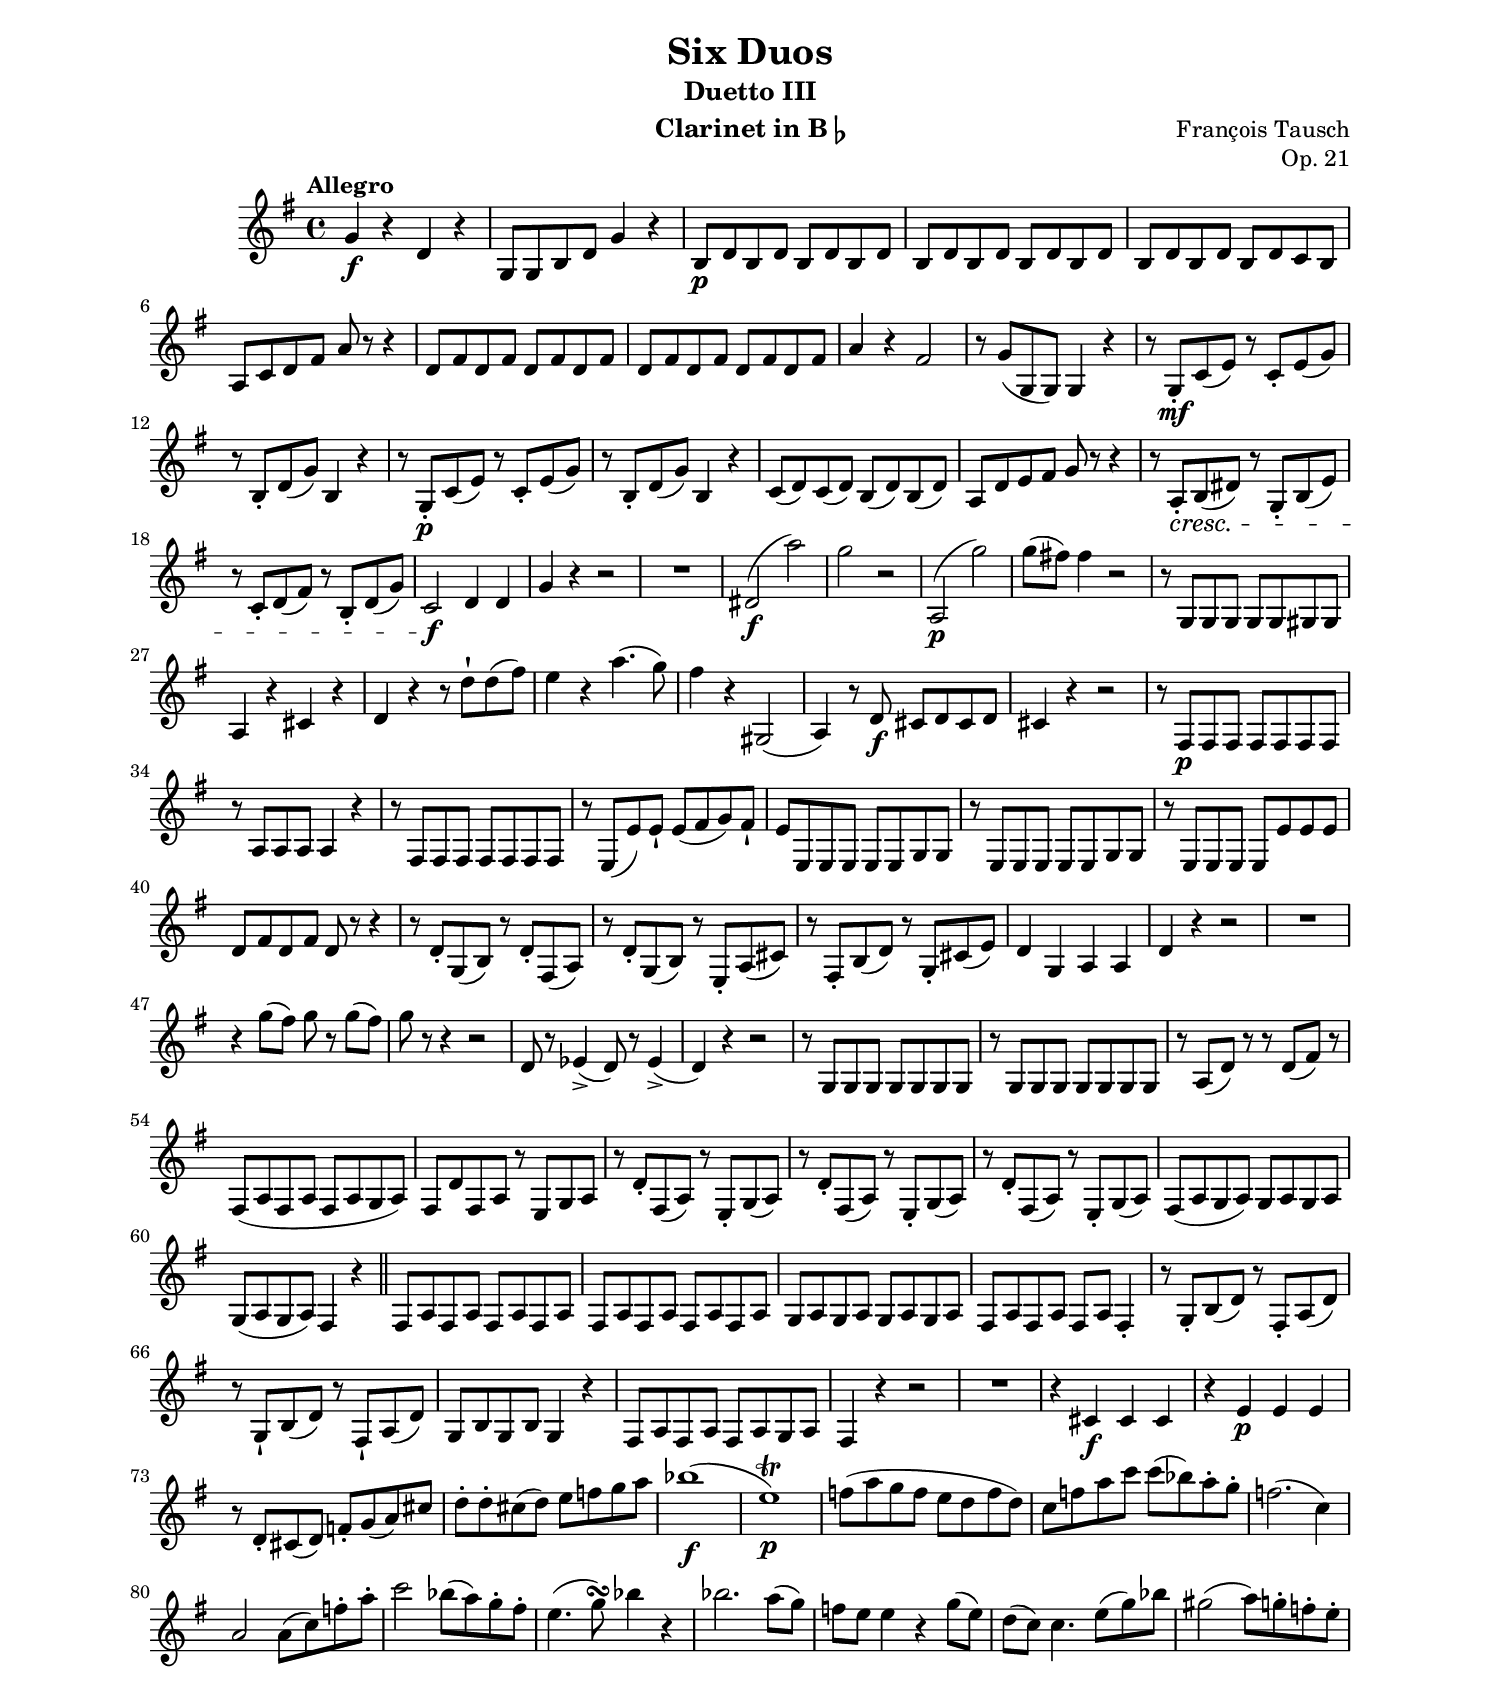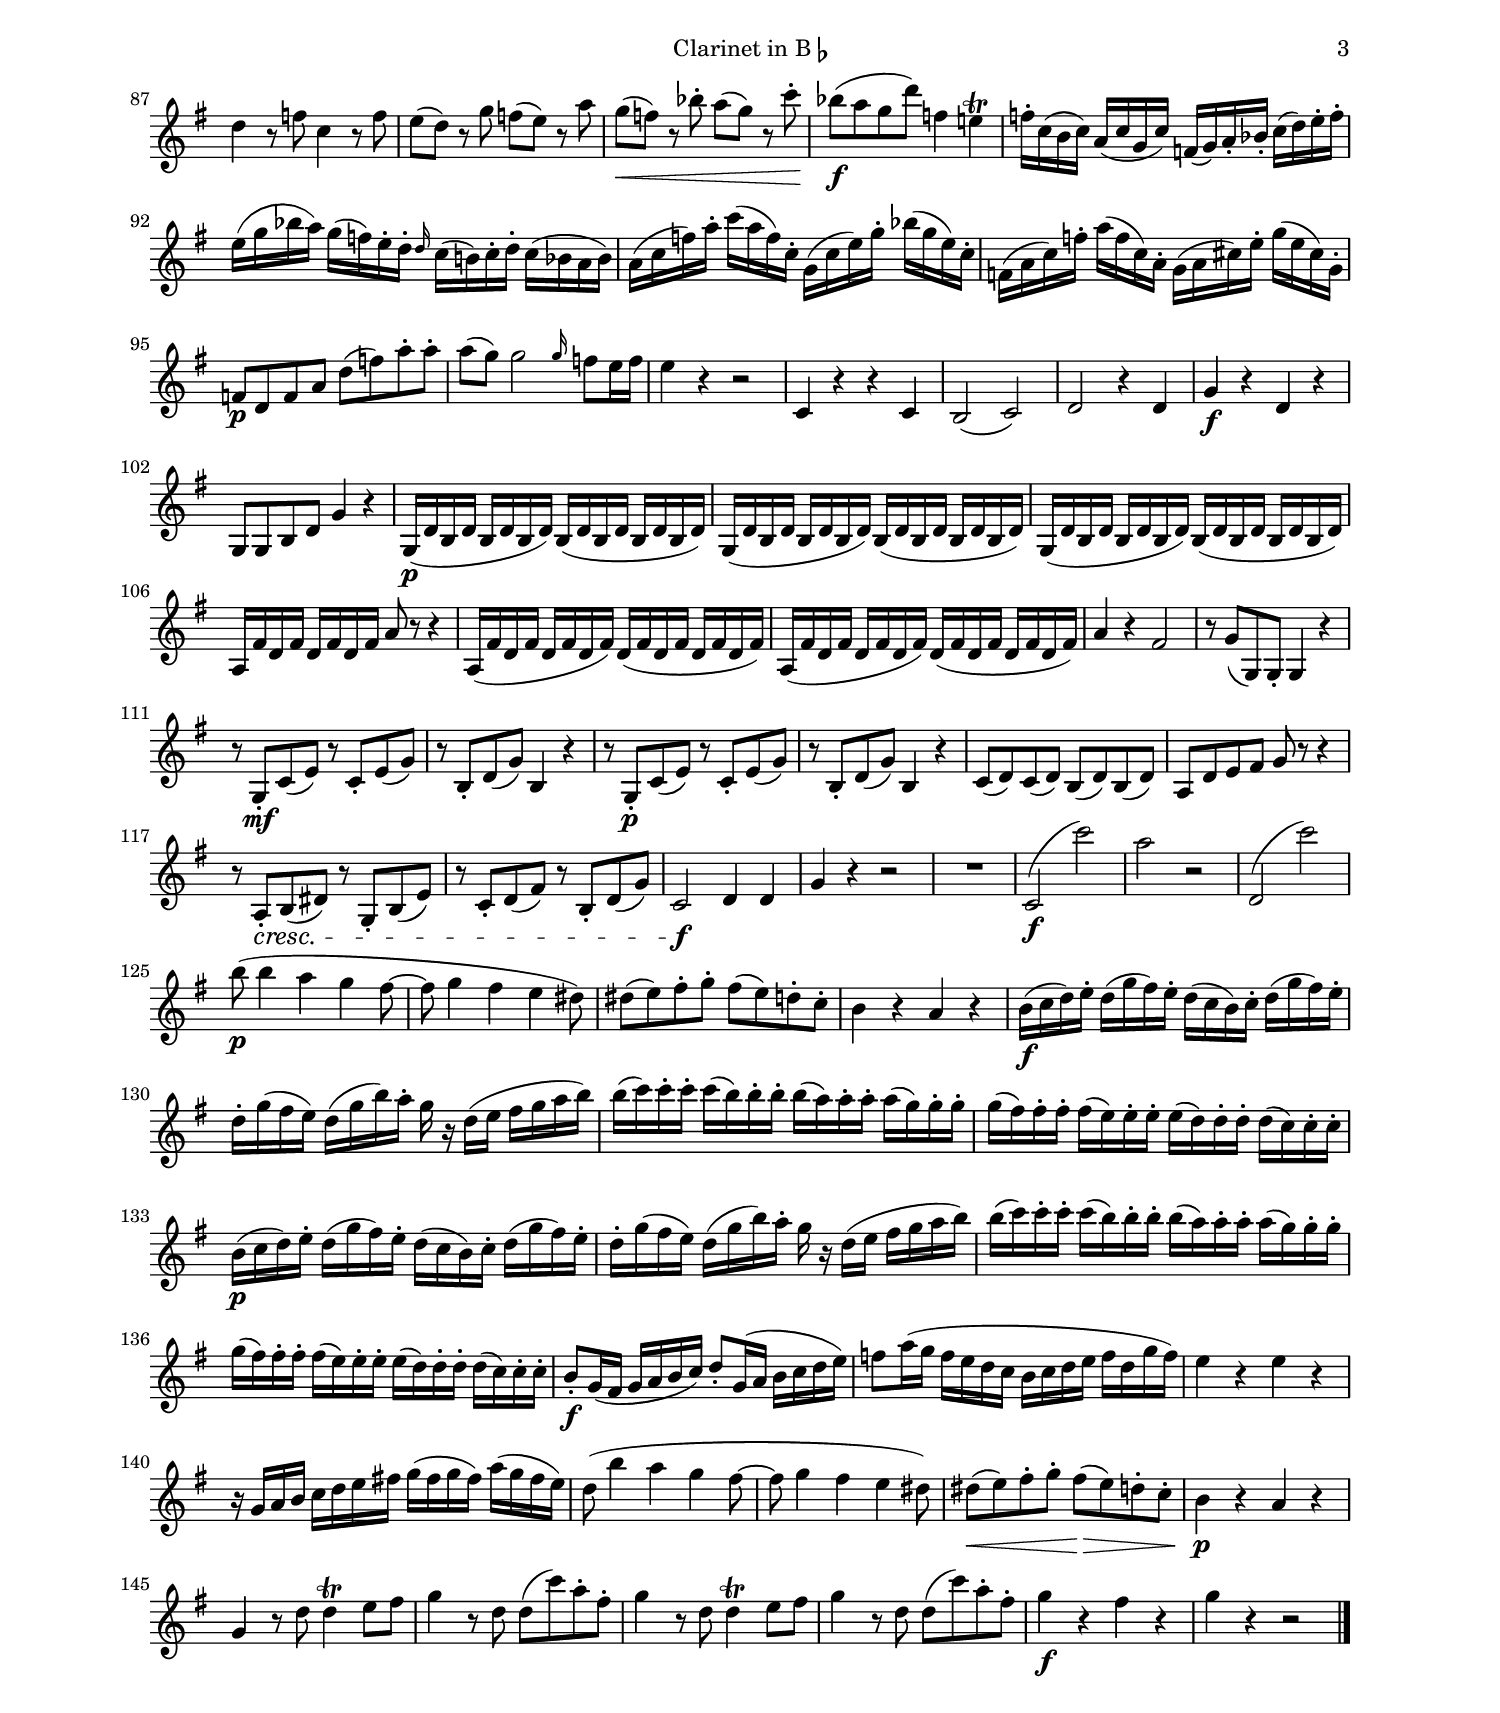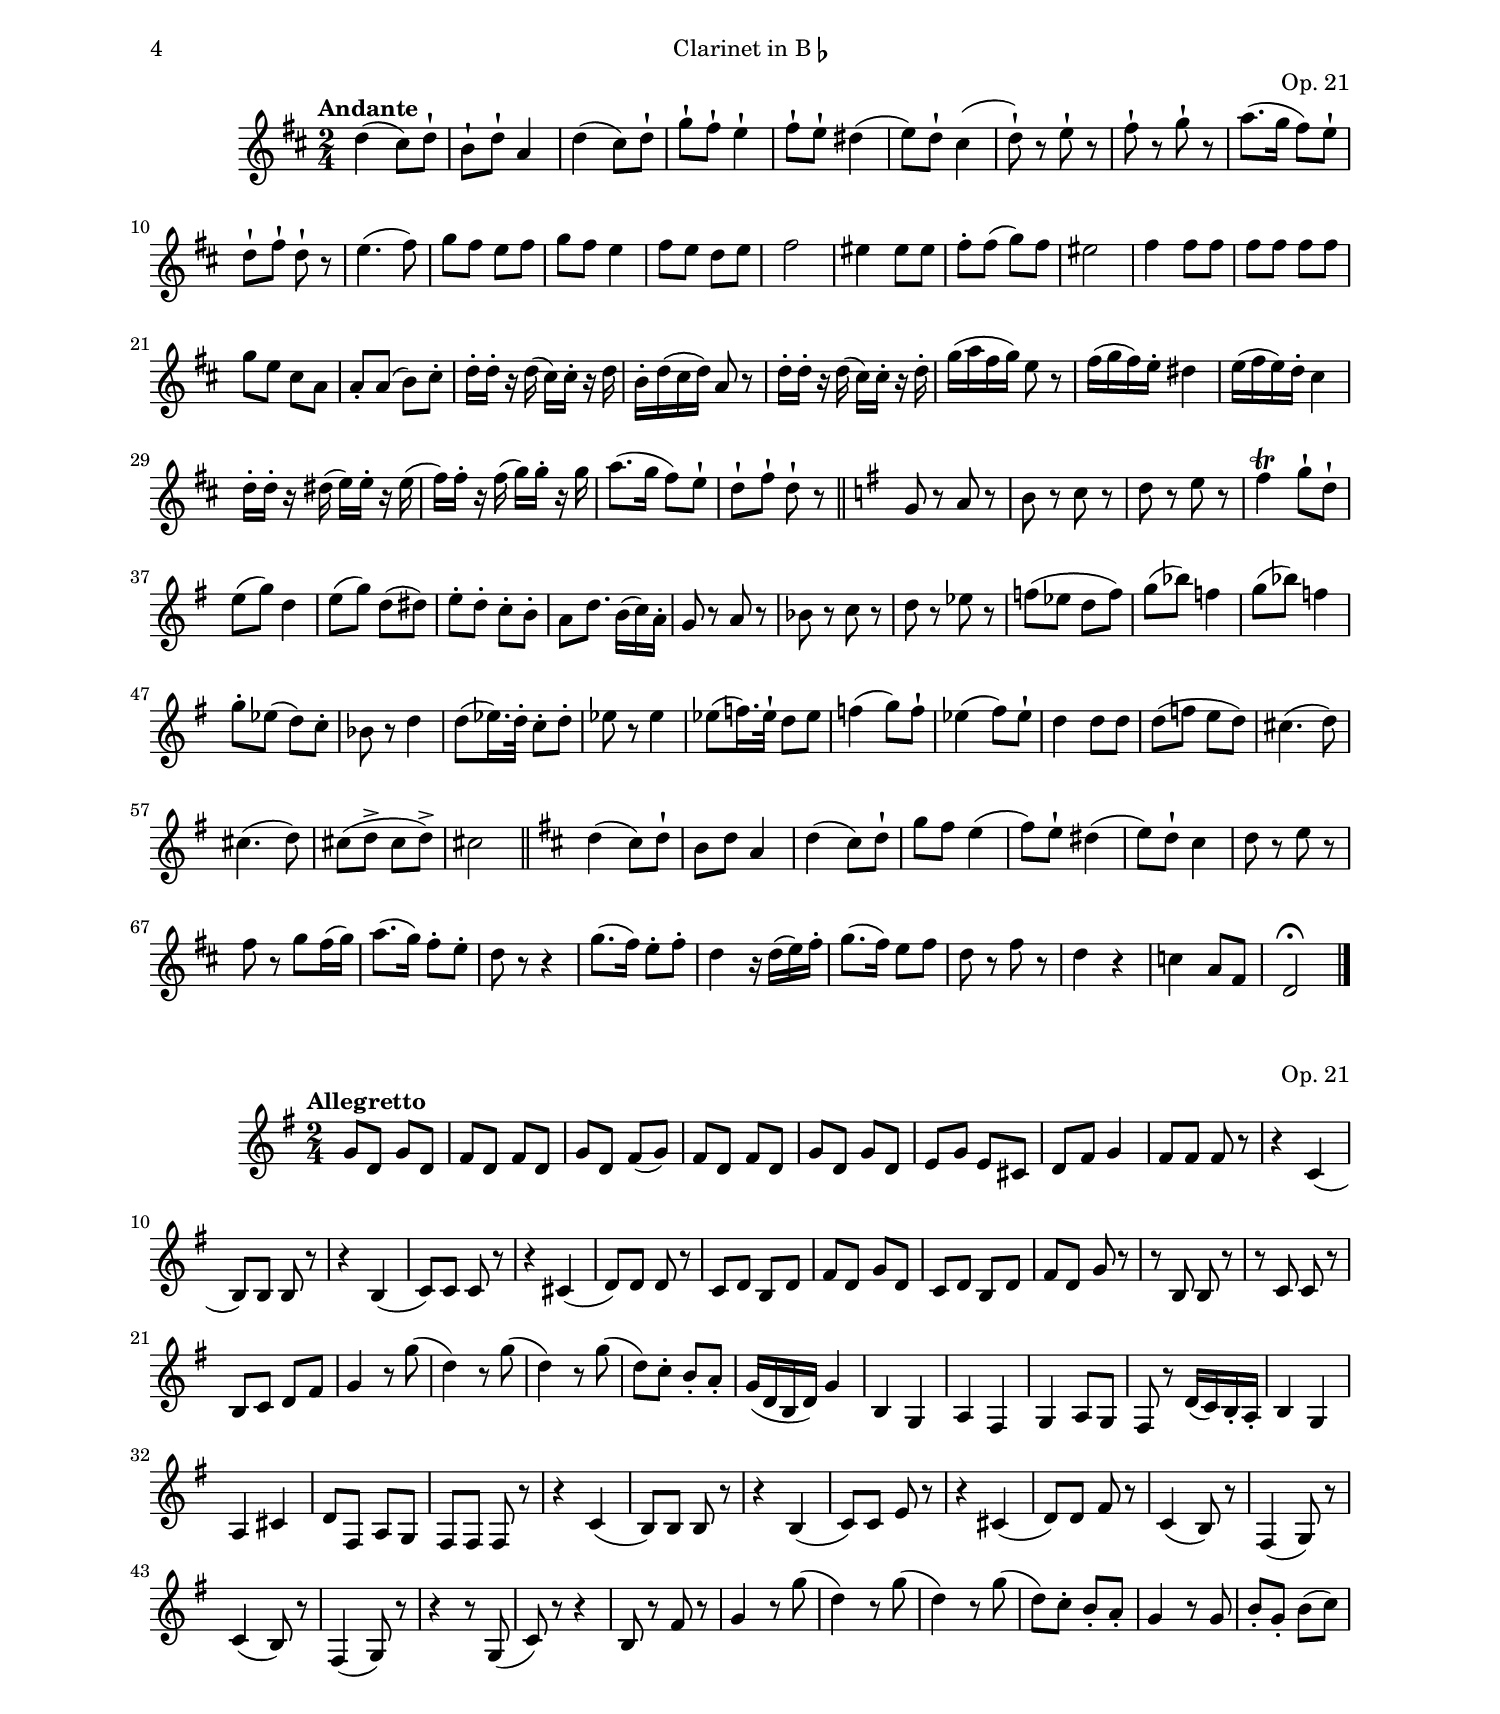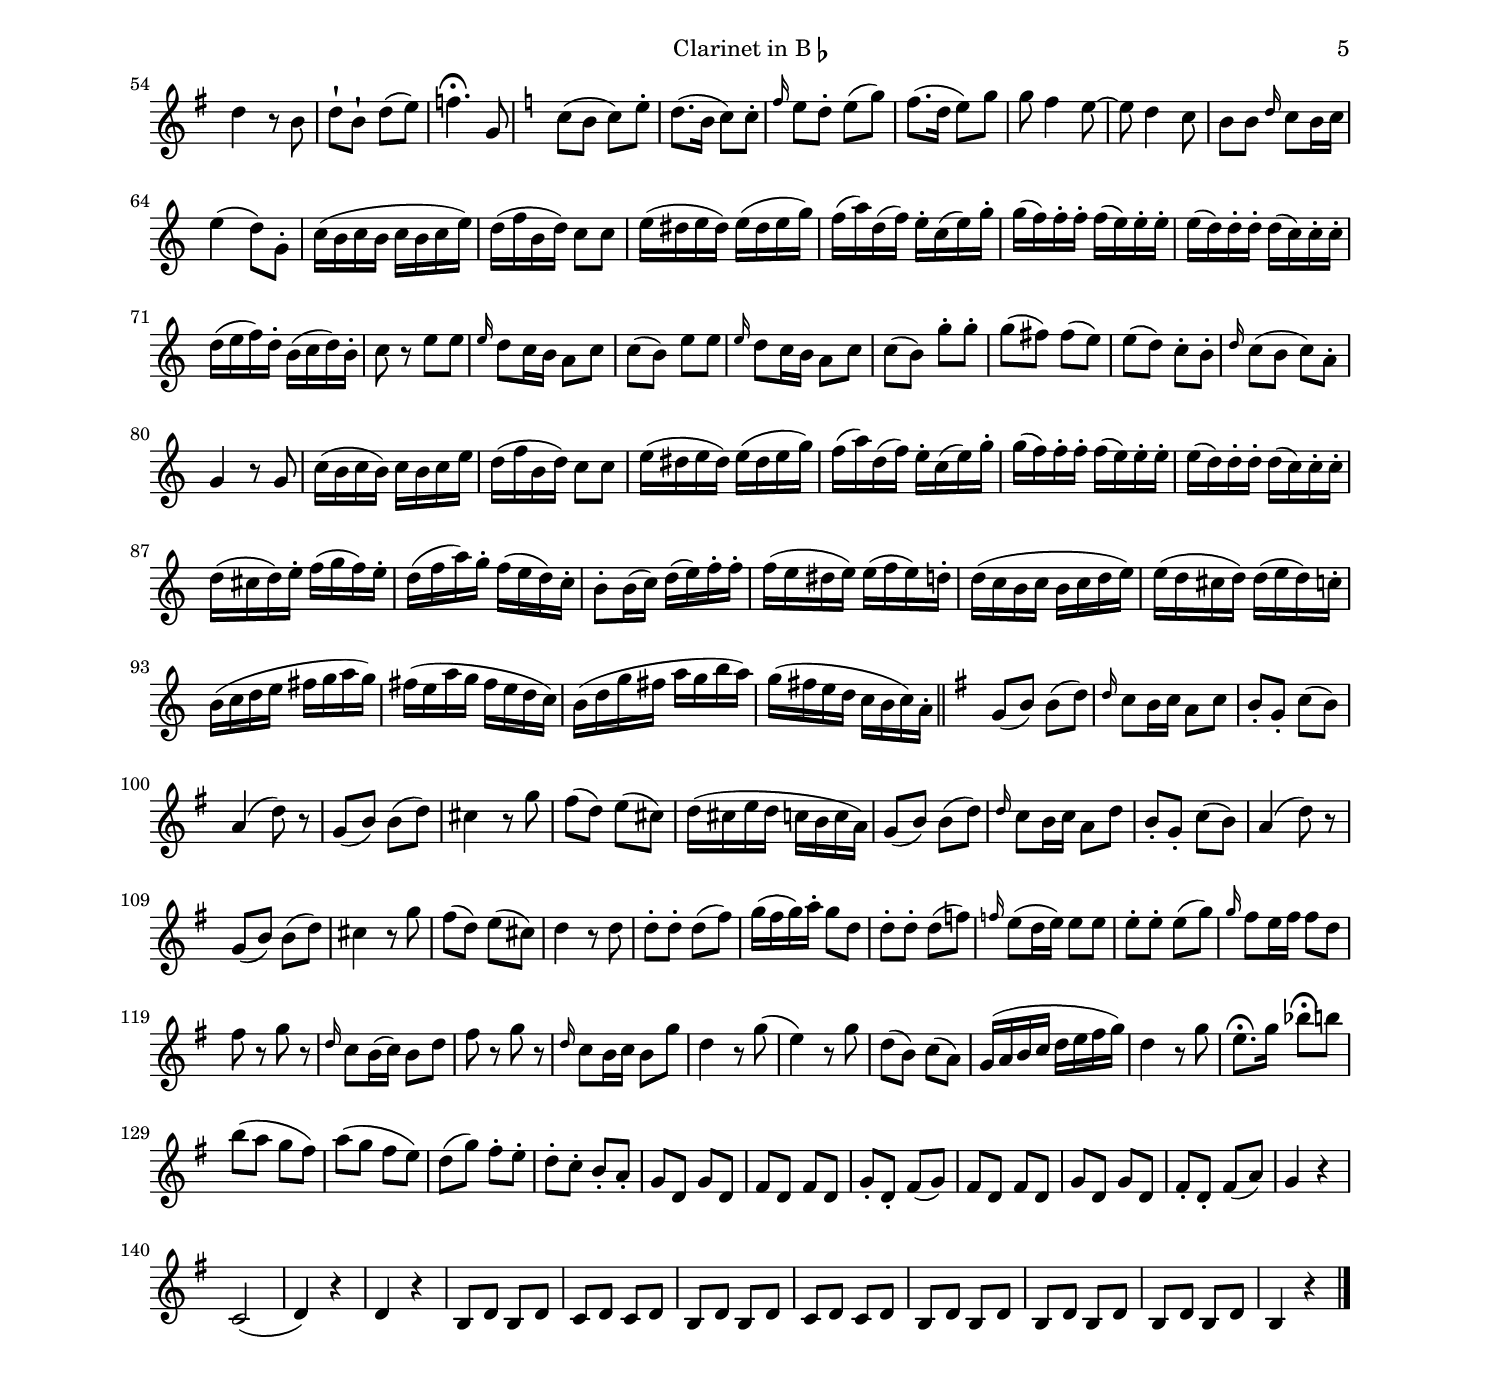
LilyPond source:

\version "2.19.64"
\pointAndClickOff

\include "../defs.ly"
ThreeOneClarinet = \relative g' {
    \transposition bes
    \clef "treble"
    \key g \major
    \time 4/4
    \tempo "Allegro" 4=120 | % 1
    g4 \f r4 d4 r4 | % 2
    g,8 g8 b8 d8 g4 r4 | % 3
    b,8 \p d8 b8 d8 b8 d8 b8 d8 | % 4
    b8 d8 b8 d8 b8 d8 b8 d8 | % 5
    b8 d8 b8 d8 b8 d8 c8 b8 | % 6
    a8 c8 d8 fis8 a8 r8 r4 | % 7
    d,8 fis8 d8 fis8 d8 fis8 d8 fis8 | % 8
    d8 fis8 d8 fis8 d8 fis8 d8 fis8 | % 9
    a4 r4 fis2 | \barNumberCheck #10
    r8 g8 ( g,8 g8 ) g4 r4 | % 11
    r8 g8 -. \mf c8 ( e8 ) r8 c8 -. e8 ( g8 ) | % 12
    r8 b,8 -. d8 ( g8 ) b,4 r4 | % 13
    r8 g8 -. \p c8 ( e8 ) r8 c8 -. e8 ( g8 ) | % 14
    r8 b,8 -. d8 ( g8 ) b,4 r4 | % 15
    c8 ( d8 ) c8 ( d8 ) b8 ( d8 ) b8 ( d8 ) | % 16
    a8 d8 e8 fis8 g8 r8 r4 | % 17
    r8 a,8 -. \cresc b8 ( dis8 ) r8 g,8 -. b8 ( e8 ) | % 18
    r8 c8 -. d8 ( fis8 ) r8 b,8 -. d8 ( g8 ) | % 19
    c,2 \f d4 d4 | \barNumberCheck #20
    g4 r4 r2 | % 21
    R1 | % 22
    dis2 \f ( a''2 ) | % 23
    g2 r2 | % 24
    a,,2 \p ( g''2 ) | % 25
    g8 ( fis!8 ) fis4 r2 | % 26
    r8 g,,8 g8 g8 g8 g8 gis8 gis8 | % 27
    a4 r4 cis4 r4 | % 28
    d4 r4 r8 d'8 -! d8 ( fis8 ) | % 29
    e4 r4 a4. ( g8 ) | \barNumberCheck #30
    fis4 r4 gis,,2 ( | % 31
    a4 ) r8 d8 \f cis8 d8 cis8 d8 | % 32
    cis4 r4 r2 | % 33
    r8 fis,8 \p fis8 fis8 fis8 fis8 fis8 fis8 | % 34
    r8 a8 a8 a8 a4 r4 | % 35
    r8 fis8 fis8 fis8 fis8 fis8 fis8 fis8 | % 36
    r8 e8 ( e'8 ) e8 -! e8 ( fis8 g8 ) fis8 -! | % 37
    e8 e,8 e8 e8 e8 e8 g8 g8 | % 38
    r8 e8 e8 e8 e8 e8 g8 g8 | % 39
    r8 e8 e8 e8 e8 e'8 e8 e8 | \barNumberCheck #40
    d8 fis8 d8 fis8 d8 r8 r4 | % 41
    r8 d8 -. g,8 ( b8 ) r8 d8 -. fis,8 ( a8 ) | % 42
    r8 d8 -. g,8 ( b8 ) r8 e,8 -. a8 ( cis8 ) | % 43
    r8 fis,8 -. b8 ( d8 ) r8 g,8 -. cis8 ( e8 ) | % 44
    d4 g,4 a4 a4 | % 45
    d4 r4 r2 | % 46
    R1 | % 47
    r4 g'8 ( fis8 ) g8 r8 g8 ( fis8 ) | % 48
    g8 r8 r4 r2 | % 49
    d,8 r8 es4 ( -> d8 ) r8 es4 ( -> | \barNumberCheck #50
    d4 ) r4 r2 | % 51
    r8 g,8 g8 g8 g8 g8 g8 g8 | % 52
    r8 g8 g8 g8 g8 g8 g8 g8 | % 53
    r8 a8 ( d8 ) r8 r8 d8 ( fis8 ) r8 | % 54
    fis,8 ( a8 fis8 a8 fis8 a8 g8 a8 ) | % 55
    fis8 d'8 fis,8 a8 r8 e8 g8 a8 | % 56
    r8 d8 -. fis,8 ( a8 ) r8 e8 -. g8 ( a8 ) | % 57
    r8 d8 -. fis,8 ( a8 ) r8 e8 -. g8 ( a8 ) | % 58
    r8 d8 -. fis,8 ( a8 ) r8 e8 -. g8 ( a8 ) | % 59
    fis8 ( a8 g8 a8 ) g8 a8 g8 a8 | \barNumberCheck #60
    g8 ( a8 g8 a8 ) fis4 r4 \bar "||"
    fis8 a8 fis8 a8 fis8 a8 fis8 a8 | % 62
    fis8 a8 fis8 a8 fis8 a8 fis8 a8 | % 63
    g8 a8 g8 a8 g8 a8 g8 a8 | % 64
    fis8 a8 fis8 a8 fis8 a8 fis4 -. | % 65
    r8 g8 -. b8 ( d8 ) r8 fis,8 -. a8 ( d8 ) | % 66
    r8 g,8 -! b8 ( d8 ) r8 fis,8 -! a8 ( d8 ) | % 67
    g,8 b8 g8 b8 g4 r4 | % 68
    fis8 a8 fis8 a8 fis8 a8 g8 a8 | % 69
    fis4 r4 r2 | \barNumberCheck #70
    R1 | % 71
    r4 cis'4 \f cis4 cis4 | % 72
    r4 e4 \p e4 e4 | % 73
    r8 d8 -. cis8 ( d8 ) f8 -. g8 ( a8 ) cis8 | % 74
    d8 -. d8 -. cis8 ( d8 ) e8 f8 g8 a8 | % 75
    bes1 \f ( | % 76
    e,1 ) \p \trill | % 77
    f8 ( a8 g8 f8 e8 d8 f8 d8 ) | % 78
    c8 f8 a8 c8 c8 ( bes8 ) a8 -. g8 -. | % 79
    f2. ( c4 ) | \barNumberCheck #80
    a2 a8 ( c8 ) f8 -. a8 -. | % 81
    c2 bes8 ( a8 ) g8 -. fis8 -. | % 82
    e4. ( g8 ) \turn bes4 r4 | % 83
    bes2. a8 ( g8 ) | % 84
    f8 e8 e4 r4 g8 ( e8 ) | % 85
    d8 ( c8 ) c4. e8 ( g8 ) bes8 | % 86
    gis2 ( a8 ) g8 -. f8 -. e8 -. | % 87
    d4 r8 f8 c4 r8 f8 | % 88
    e8 ( d8 ) r8 g8 f8 ( e8 ) r8 a8 | % 89
    g8 \< ( f8 ) r8 bes8 -. a8 ( g8 ) r8 c8 -. | \barNumberCheck #90
    bes8 \f ( a8 g8 d'8 ) f,4 e!4 \trill | % 91
    f16 -. c16 ( b16 c16 ) a16 ( c16 g16 c16 ) f,16 ( g16 ) a16 -. bes16 -.
    c16 ( d16 ) e16 -. f16 -. | % 92
    e16 ( g16 bes16 a16 )
      g16 ( f16 ) e16 -. d16 -.
      \grace { d16 } c16 ( b!16 ) c16 -. d16 -.
      c16 ( bes16 a16 bes16 ) | % 93
    a16 ( c16 f16 ) a16 -. c16 ( a16 f16 ) c16 -. g16 ( c16 e16 ) g16 -.
    bes16 ( g16 e16 ) c16 -. | % 94
    f,16 ( a16 c16 ) f16 -. a16 ( f16 c16 ) a16 -. g16 ( a16 cis16 ) e16
    -. g16 ( e16 cis16 ) g16 -. | % 95
    f8 \p d8 f8 a8 d8 ( f8 ) a8 -. a8 -. | % 96
    a8 ( g8 ) g2 \grace { g16 } f8 e16 f16 | % 97
    e4 r4 r2 | % 98
    c,4 r4 r4 c4 | % 99
    b2 ( c2 ) | \barNumberCheck #100
    d2 r4 d4 | % 101
    g4 \f r4 d4 r4 | % 102
    g,8 g8 b8 d8 g4 r4 | % 103
    g,16 \p ( d'16 b16 d16 b16 d16 b16 d16 ) b16 ( d16 b16 d16 b16 d16 b16
    d16 ) | % 104
    g,16 ( d'16 b16 d16 b16 d16 b16 d16 ) b16 ( d16 b16 d16 b16 d16 b16
    d16 ) | % 105
    g,16 ( d'16 b16 d16 b16 d16 b16 d16 ) b16 ( d16 b16 d16 b16 d16 b16
    d16 ) | % 106
    a16 fis'16 d16 fis16 d16 fis16 d16 fis16 a8 r8 r4 | % 107
    a,16 ( fis'16 d16 fis16 d16 fis16 d16 fis16 ) d16 ( fis16 d16 fis16
    d16 fis16 d16 fis16 ) | % 108
    a,16 ( fis'16 d16 fis16 d16 fis16 d16 fis16 ) d16 ( fis16 d16 fis16
    d16 fis16 d16 fis16 ) | % 109
    a4 r4 fis2 | \barNumberCheck #110
    r8 g8 ( g,8 ) g8 -. g4 r4 | % 111
    r8 g8 -. \mf c8 ( e8 ) r8 c8 -. e8 ( g8 ) | % 112
    r8 b,8 -. d8 ( g8 ) b,4 r4 | % 113
    r8 g8 -. \p c8 ( e8 ) r8 c8 -. e8 ( g8 ) | % 114
    r8 b,8 -. d8 ( g8 ) b,4 r4 | % 115
    c8 ( d8 ) c8 ( d8 ) b8 ( d8 ) b8 ( d8 ) | % 116
    a8 d8 e8 fis8 g8 r8 r4 | % 117
    r8 a,8 -. \cresc b8 ( dis8 ) r8 g,8 -. b8 ( e8 ) | % 118
    r8 c8 -. d8 ( fis8 ) r8 b,8 -. d8 ( g8 ) | % 119
    c,2 \f d4 d4 | \barNumberCheck #120
    g4 r4 r2 | % 121
    R1 | % 122
    c,2 \f ( c''2 ) | % 123
    a2 r2 | % 124
    d,,2 ( c''2 ) | % 125
    b8 \p ( b4 a4 g4 fis8 ~ | % 126
    fis8 g4 fis4 e4 dis8 ) | % 127
    dis8 ( e8 ) fis8 -. g8 -. fis8 ( e8 ) d8 -. c8 -. | % 128
    b4 r4 a4 r4 | % 129
    b16 \f ( c16 d16 ) e16 -. d16 ( g16 fis16 ) e16 -. d16 ( c16 b16 ) c16
    -. d16 ( g16 fis16 ) e16 -. | \barNumberCheck #130
    d16 -. g16 ( fis16 e16 ) d16 ( g16 b16 ) a16 -. g16 r16 d16 ( e16
    fis16 g16 a16 b16 ) | % 131
    b16 ( c16 ) c16 -. c16 -. c16 ( b16 ) b16 -. b16 -. b16 ( a16 ) a16
    -. a16 -. a16 ( g16 ) g16 -. g16 -. | % 132
    g16 ( fis16 ) fis16 -. fis16 -. fis16 ( e16 ) e16 -. e16 -. e16 ( d16
    ) d16 -. d16 -. d16 ( c16 ) c16 -. c16 -. | % 133
    b16 \p ( c16 d16 ) e16 -. d16 ( g16 fis16 ) e16 -. d16 ( c16 b16 ) c16
    -. d16 ( g16 fis16 ) e16 -. | % 134
    d16 -. g16 ( fis16 e16 ) d16 ( g16 b16 ) a16 -. g16 r16 d16 ( e16
    fis16 g16 a16 b16 ) | % 135
    b16 ( c16 ) c16 -. c16 -. c16 ( b16 ) b16 -. b16 -. b16 ( a16 ) a16
    -. a16 -. a16 ( g16 ) g16 -. g16 -. | % 136
    g16 ( fis16 ) fis16 -. fis16 -. fis16 ( e16 ) e16 -. e16 -. e16 ( d16
    ) d16 -. d16 -. d16 ( c16 ) c16 -. c16 -. | % 137
    b8 -. \f g16 ( fis16 g16 a16 b16 c16 ) d8 -. g,16 ( a16 b16 c16 d16 e16
    ) | % 138
    f8 a16 ( g16 f16 e16 d16 c16 b16 c16 d16 e16 f16 d16 g16 f16 ) | % 139
    e4 r4 e4 r4 | \barNumberCheck #140
    r16 g,16 a16 b16 c16 d16 e16 fis!16 g16 ( fis16 g16 fis16 ) a16 ( g16
    fis16 e16 ) | % 141
    d8 ( b'4 a4 g4 fis8 ~ | % 142
    fis8 g4 fis4 e4 dis8 ) | % 143
    dis8 \< ( e8 ) fis8 -. g8 -. fis8 \> ( e8 ) d8 -. c8 -. | % 144
    b4 \p r4 a4 r4 | % 145
    g4 r8 d'8 d4 \trill e8 fis8 | % 146
    g4 r8 d8 d8 ( c'8 ) a8 -. fis8 -. | % 147
    g4 r8 d8 d4 \trill e8 fis8 | % 148
    g4 r8 d8 d8 ( c'8 ) a8 -. fis8 -. | % 149
    g4 \f r4 fis4 r4 | \barNumberCheck #150
    g4 r4 r2 \bar "|."
}

ThreeTwoClarinet = \relative d'' {
    \transposition bes
    \clef "treble"
    \key d \major
    \time 2/4 
    \tempo "Andante" 4=48 | % 1
    d4 ( cis8 ) d8 -! | % 2
    b8 -! d8 -! a4 | % 3
    d4 ( cis8 ) d8 -! | % 4
    g8 -! fis8 -! e4 -! | % 5
    fis8 -! e8 -! dis4 ( | % 6
    e8 ) d8 -! cis4 ( | % 7
    d8 ) -! r8 e8 -! r8 | % 8
    fis8 -! r8 g8 -! r8 | % 9
    a8. ( g16 fis8 ) e8 -! | \barNumberCheck #10
    d8 -! fis8 -! d8 -! r8 | % 11
    e4. ( fis8 ) | % 12
    g8 fis8 e8 fis8 | % 13
    g8 fis8 e4 | % 14
    fis8 e8 d8 e8 | % 15
    fis2 | % 16
    eis4 eis8 eis8 | % 17
    fis8 -. fis8 ( g8 ) fis8 | % 18
    eis2 | % 19
    fis4 fis8 fis8 | \barNumberCheck #20
    fis8 fis8 fis8 fis8 | % 21
    g8 e8 cis8 a8 | % 22
    a8 -. a8 ( b8 ) cis8 -. | % 23
    d16 -. d16 -. r16 d16 ( cis16 ) cis16 -. r16 d16 | % 24
    b16 -. d16 ( cis16 d16 ) a8 r8 | % 25
    d16 -. d16 -. r16 d16 ( cis16 ) cis16 -. r16 d16 -. | % 26
    g16 ( a16 fis16 g16 ) e8 r8 | % 27
    fis16 ( g16 fis16 ) e16 -. dis4 | % 28
    e16 ( fis16 e16 ) d16 -. cis4 | % 29
    d16 -. d16 -. r16 dis16 ( e16 ) e16 -. r16 e16 ( | \barNumberCheck
    #30
    fis16 ) fis16 -. r16 fis16 ( g16 ) g16 -. r16 g16 | % 31
    a8. ( g16 fis8 ) e8 -! | % 32
    d8 -! fis8 -! d8 -! r8 \bar "||"
    \key g \major | % 33
    g,8 r8 a8 r8 | % 34
    b8 r8 c8 r8 | % 35
    d8 r8 e8 r8 | % 36
    fis4 \trill g8 -! d8 -! | % 37
    e8 ( g8 ) d4 | % 38
    e8 ( g8 ) d8 ( dis8 ) | % 39
    e8 -. d8 -. c8 -. b8 -. | \barNumberCheck #40
    a8 d8. b16 ( c16 ) a16 -. | % 41
    g8 r8 a8 r8 | % 42
    bes8 r8 c8 r8 | % 43
    d8 r8 es8 r8 | % 44
    f8 ( es8 d8 f8 ) | % 45
    g8 ( bes8 ) f4 | % 46
    g8 ( bes8 ) f4 | % 47
    g8 -. es8 ( d8 ) c8 -. | % 48
    bes8 r8 d4 | % 49
    d8 ( es16. ) d32 -. c8 -. d8 -. | \barNumberCheck #50
    es8 r8 es4 | % 51
    es8 ( f16. ) es32 -! d8 es8 | % 52
    f4 ( g8 ) f8 -! | % 53
    es4 ( fis8 ) es8 -! | % 54
    d4 d8 d8 | % 55
    d8 ( f8 e8 d8 ) | % 56
    cis4. ( d8 ) | % 57
    cis4. ( d8 ) | % 58
    cis8 ( d8 -> cis8 d8 ) -> | % 59
    cis2 \bar "||"
    \key d \major | \barNumberCheck #60
    d4 ( cis8 ) d8 -! | % 61
    b8 d8 a4 | % 62
    d4 ( cis8 ) d8 -! | % 63
    g8 fis8 e4 ( | % 64
    fis8 ) e8 -! dis4 ( | % 65
    e8 ) d8 -! cis4 | % 66
    d8 r8 e8 r8 | % 67
    fis8 r8 g8 fis16 ( g16 ) | % 68
    a8. ( g16 ) fis8 -. e8 -. | % 69
    d8 r8 r4 | \barNumberCheck #70
    g8. ( fis16 ) e8 -. fis8 -. | % 71
    d4 r16 d16 ( e16 ) fis16 -. | % 72
    g8. ( fis16 ) e8 fis8 | % 73
    d8 r8 fis8 r8 | % 74
    d4 r4 | % 75
    c4 a8 fis8 | % 76
    d2 ^\fermata \bar "|."
}

ThreeThreeClarinet = \relative g' {
    \transposition bes
    \clef "treble"
    \key g \major
    \time 2/4 
    \tempo "Allegretto" 4=120 | % 1
    g8 d8 g8 d8 | % 2
    fis8 d8 fis8 d8 | % 3
    g8 d8 fis8 ( g8 ) | % 4
    fis8 d8 fis8 d8 | % 5
    g8 d8 g8 d8 | % 6
    e8 g8 e8 cis8 | % 7
    d8 fis8 g4 | % 8
    fis8 fis8 fis8 r8 | % 9
    r4 c4 ( | \barNumberCheck #10
    b8 ) b8 b8 r8 | % 11
    r4 b4 ( | % 12
    c8 ) c8 c8 r8 | % 13
    r4 cis4 ( | % 14
    d8 ) d8 d8 r8 | % 15
    c8 d8 b8 d8 | % 16
    fis8 d8 g8 d8 | % 17
    c8 d8 b8 d8 | % 18
    fis8 d8 g8 r8 | % 19
    r8 b,8 b8 r8 | \barNumberCheck #20
    r8 c8 c8 r8 | % 21
    b8 c8 d8 fis8 | % 22
    g4 r8 g'8 ( | % 23
    d4 ) r8 g8 ( | % 24
    d4 ) r8 g8 ( | % 25
    d8 ) c8 -. b8 -. a8 -. | % 26
    g16 ( d16 b16 d16 ) g4 | % 27
    b,4 g4 | % 28
    a4 fis4 | % 29
    g4 a8 g8 | \barNumberCheck #30
    fis8 r8 d'16 ( c16 ) b16 -. a16 -. | % 31
    b4 g4 | % 32
    a4 cis4 | % 33
    d8 fis,8 a8 g8 | % 34
    fis8 fis8 fis8 r8 | % 35
    r4 c'4 ( | % 36
    b8 ) b8 b8 r8 | % 37
    r4 b4 ( | % 38
    c8 ) c8 e8 r8 | % 39
    r4 cis4 ( | \barNumberCheck #40
    d8 ) d8 fis8 r8 | % 41
    c4 ( b8 ) r8 | % 42
    fis4 ( g8 ) r8 | % 43
    c4 ( b8 ) r8 | % 44
    fis4 ( g8 ) r8 | % 45
    r4 r8 g8 ( | % 46
    c8 ) r8 r4 | % 47
    b8 r8 fis'8 r8 | % 48
    g4 r8 g'8 ( | % 49
    d4 ) r8 g8 ( | \barNumberCheck #50
    d4 ) r8 g8 ( | % 51
    d8 ) c8 -. b8 -. a8 -. | % 52
    g4 r8 g8 | % 53
    b8 -. g8 -. b8 ( c8 ) | % 54
    d4 r8 b8 | % 55
    d8 -! b8 -! d8 ( e8 ) | % 56
    f4. ^\fermata g,8 | % 57
    \key c \major | % 57
    c8 ( b8 c8 ) e8 -. | % 58
    d8. ( b16 c8 ) c8 -. | % 59
    \grace { f16 } e8 d8 -. e8 ( g8 ) | \barNumberCheck #60
    f8. ( d16 e8 ) g8 | % 61
    g8 f4 e8 ~ | % 62
    e8 d4 c8 | % 63
    b8 b8 \grace { d16 } c8 b16 c16 | % 64
    e4 ( d8 ) g,8 -. | % 65
    c16 ( b16 c16 b16 c16 b16 c16 e16 ) | % 66
    d16 ( f16 b,16 d16 ) c8 c8 | % 67
    e16 ( dis16 e16 dis16 ) e16 ( dis16 e16 g16 ) | % 68
    f16 ( a16 ) d,16 ( f16 ) e16 -. c16 ( e16 ) g16 -. | % 69
    g16 ( f16 ) f16 -. f16 -. f16 ( e16 ) e16 -. e16 -. |
    \barNumberCheck #70
    e16 ( d16 ) d16 -. d16 -. d16 ( c16 ) c16 -. c16 -. | % 71
    d16 ( e16 f16 ) d16 -. b16 ( c16 d16 ) b16 -. | % 72
    c8 r8 e8 e8 | % 73
    \grace { e16 } d8 c16 b16 a8 c8 | % 74
    c8 ( b8 ) e8 e8 | % 75
    \grace { e16 } d8 c16 b16 a8 c8 | % 76
    c8 ( b8 ) g'8 -. g8 -. | % 77
    g8 ( fis8 ) fis8 ( e8 ) | % 78
    e8 ( d8 ) c8 -. b8 -. | % 79
    \grace { d16 } c8 ( b8 c8 ) a8 -. | \barNumberCheck #80
    g4 r8 g8 | % 81
    c16 ( b16 c16 b16 ) c16 b16 c16 e16 | % 82
    d16 ( f16 b,16 d16 ) c8 c8 | % 83
    e16 ( dis16 e16 dis16 ) e16 ( dis16 e16 g16 ) | % 84
    f16 ( a16 ) d,16 ( f16 ) e16 -. c16 ( e16 ) g16 -. | % 85
    g16 ( f16 ) f16 -. f16 -. f16 ( e16 ) e16 -. e16 -. | % 86
    e16 ( d16 ) d16 -. d16 -. d16 ( c16 ) c16 -. c16 -. | % 87
    d16 ( cis16 d16 ) e16 -. f16 ( g16 f16 ) e16 -. | % 88
    d16 ( f16 a16 ) g16 -. f16 ( e16 d16 ) c16 -. | % 89
    b8 -. b16 ( c16 ) d16 ( e16 ) f16 -. f16 -. | \barNumberCheck #90
    f16 ( e16 dis16 e16 ) e16 ( f16 e16 ) d16 -. | % 91
    d16 ( c16 b16 c16 b16 c16 d16 e16 ) | % 92
    e16 ( d16 cis16 d16 ) d16 ( e16 d16 ) c16 -. | % 93
    b16 ( c16 d16 e16 fis16 g16 a16 g16 ) | % 94
    fis16 ( e16 a16 g16 fis16 e16 d16 c16 ) | % 95
    b16 ( d16 g16 fis16 a16 g16 b16 a16 ) | % 96
    g16 ( fis16 e16 d16 c16 b16 c16 ) a16 -. \bar "||"
    \key g \major | % 97
    g8 ( b8 ) b8 ( d8 ) | % 98
    \grace { d16 } c8 b16 c16 a8 c8 | % 99
    b8 -. g8 -. c8 ( b8 ) | \barNumberCheck #100
    a4 ( d8 ) r8 | % 101
    g,8 ( b8 ) b8 ( d8 ) | % 102
    cis4 r8 g'8 | % 103
    fis8 ( d8 ) e8 ( cis8 ) | % 104
    d16 ( cis16 e16 d16 c16 b16 c16 a16 ) | % 105
    g8 ( b8 ) b8 ( d8 ) | % 106
    \grace { d16 } c8 b16 c16 a8 d8 | % 107
    b8 -. g8 -. c8 ( b8 ) | % 108
    a4 ( d8 ) r8 | % 109
    g,8 ( b8 ) b8 ( d8 ) | \barNumberCheck #110
    cis4 r8 g'8 | % 111
    fis8 ( d8 ) e8 ( cis8 ) | % 112
    d4 r8 d8 | % 113
    d8 -. d8 -. d8 ( fis8 ) | % 114
    g16 ( fis16 g16 ) a16 -. g8 d8 | % 115
    d8 -. d8 -. d8 ( f8 ) | % 116
    \grace { f16 } e8 ( d16 e16 ) e8 e8 | % 117
    e8 -. e8 -. e8 ( g8 ) | % 118
    \grace { g16 } fis8 e16 fis16 fis8 d8 | % 119
    fis8 r8 g8 r8 | \barNumberCheck #120
    \grace { d16 } c8 b16 ( c16 ) b8 d8 | % 121
    fis8 r8 g8 r8 | % 122
    \grace { d16 } c8 b16 c16 b8 g'8 | % 123
    d4 r8 g8 ( | % 124
    e4 ) r8 g8 | % 125
    d8 ( b8 ) c8 ( a8 ) | % 126
    g16 ( a16 b16 c16 d16 e16 fis16 g16 ) | % 127
    d4 r8 g8 | % 128
    e8. ^\fermata g16 bes8 ^\fermata b8 | % 129
    b8 ( a8 g8 fis8 ) | \barNumberCheck #130
    a8 ( g8 fis8 e8 ) | % 131
    d8 ( g8 ) fis8 -. e8 -. | % 132
    d8 -. c8 -. b8 -. a8 -. | % 133
    g8 d8 g8 d8 | % 134
    fis8 d8 fis8 d8 | % 135
    g8 -. d8 -. fis8 ( g8 ) | % 136
    fis8 d8 fis8 d8 | % 137
    g8 d8 g8 d8 | % 138
    fis8 -. d8 -. fis8 ( a8 ) | % 139
    g4 r4 | \barNumberCheck #140
    c,2 ( | % 141
    d4 ) r4 | % 142
    d4 r4 | % 143
    b8 d8 b8 d8 | % 144
    c8 d8 c8 d8 | % 145
    b8 d8 b8 d8 | % 146
    c8 d8 c8 d8 | % 147
    b8 d8 b8 d8 | % 148
    b8 d8 b8 d8 | % 149
    b8 d8 b8 d8 | \barNumberCheck #150
    b4 r4 \bar "|."
}


\header {
  title =  "Six Duos"
  composer = "François Tausch"
  opus = "Op. 21"
  instrument = \markup { "Clarinet in B" \flat }
}

\paper {
  paper-width = 10\in
  paper-height = 13\in
  top-margin = 1.0\in
  bottom-margin = 1.0\in
  left-margin = 1.0\in
  right-margin = 1.0\in
  page-breaking = #ly:page-turn-breaking
  first-page-number = 2
}

\bookpart {
  \header {
    subtitle = "Duetto III"
  }

  \score {
    \keepWithTag #'(withCue edited)
    \removeWithTag #'orig
    <<
      \new Staff
        <<
          \context Staff <<
            \set Score.tempoHideNote = ##t
            \context Voice { \ThreeOneClarinet }
          >>
        >>
    >>
    \layout {}
  }

  \score {
    \keepWithTag #'(withCue edited)
    \removeWithTag #'orig
    <<
      \new Staff
        <<
          \context Staff <<
            \set Score.tempoHideNote = ##t
            \context Voice { \ThreeTwoClarinet }
          >>
        >>
    >>
    \layout {}
  }

  \score {
    \keepWithTag #'(withCue edited)
    \removeWithTag #'orig
    <<
      \new Staff
        <<
          \context Staff <<
            \set Score.tempoHideNote = ##t
            \context Voice { \ThreeThreeClarinet }
          >>
        >>
    >>
    \layout {}
  }
}